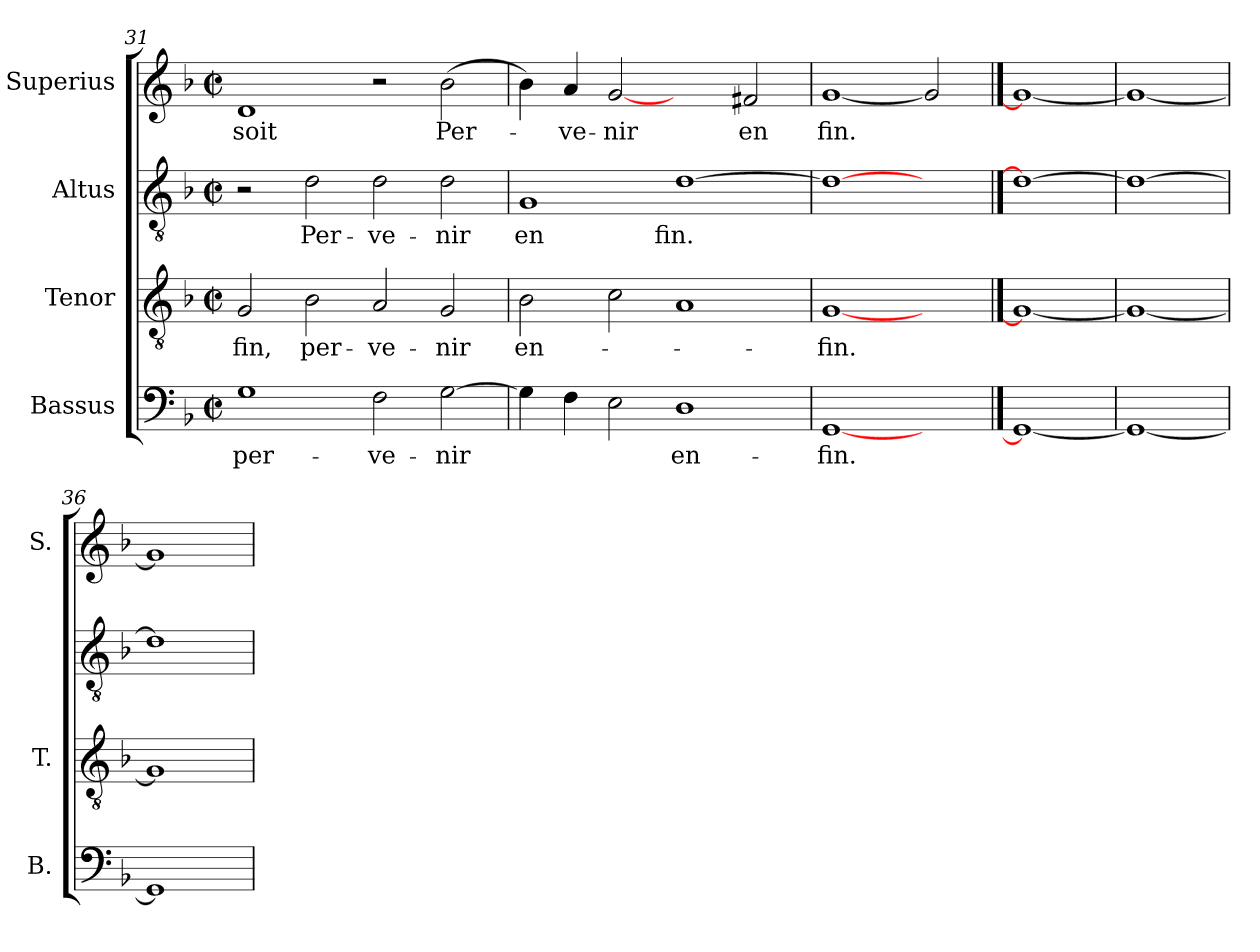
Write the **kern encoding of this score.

**kern	**text	**kern	**text	**kern	**text	**kern	**text
*part4	*part4	*part3	*part3	*part2	*part2	*part1	*part1
*staff4	*staff4	*staff3	*staff3	*staff2	*staff2	*staff1	*staff1
*I"Bassus	*	*I"Tenor	*	*I"Altus	*	*I"Superius	*
*I'B.	*	*I'T.	*	*	*	*I'S.	*
*clefF4	*	*clefGv2	*	*clefGv2	*	*clefG2	*
*	*	*ITrd7c12	*	*ITrd7c12	*	*	*
*k[b-]	*	*k[b-]	*	*k[b-]	*	*k[b-]	*
*F:	*	*F:	*	*F:	*	*F:	*
*M2/2	*	*M2/2	*	*M2/2	*	*M2/2	*
*met(c|)	*	*met(c|)	*	*met(c|)	*	*met(c|)	*
=31	=31	=31	=31	=31	=31	=31	=31
!	!LO:LY:b:color=#000000	!	!	!	!	!	!
!	!	!	!LO:LY:b:color=#000000	!	!	!	!
!	!	!	!	!	!	!	!LO:LY:b:color=#000000
1Gi	per-	2GGi/	-fin,	2r	.	1di	-soit
!	!	!	!LO:LY:b:color=#000000	!	!	!	!
!	!	!	!	!	!LO:LY:b:color=#000000	!	!
.	.	2BB-i\	per-	2Di\	Per-	.	.
!	!LO:LY:b:color=#000000	!	!	!	!	!	!
!	!	!	!LO:LY:b:color=#000000	!	!	!	!
!	!	!	!	!	!LO:LY:b:color=#000000	!	!
2Fi\	-ve-	2AAi/	-ve-	2Di\	-ve-	2r	.
!	!LO:LY:b:color=#000000	!	!	!	!	!	!
!	!	!	!LO:LY:b:color=#000000	!	!	!	!
!	!	!	!	!	!LO:LY:b:color=#000000	!	!
!	!	!	!	!	!	!	!LO:LY:b:color=#000000
[>2Gi\	-nir	2GGi/	-nir	2Di\	-nir	(2b-i\	Per-
=32	=32	=32	=32	=32	=32	=32	=32
!	!	!	!LO:LY:b:color=#000000	!	!	!	!
!	!	!	!	!	!LO:LY:b:color=#000000	!	!
4Gi\]	.	2BB-i\	en-	1GGi	en	4b-i\)	.
!	!	!	!	!	!	!	!LO:LY:b:color=#000000
4Fi\	.	.	.	.	.	4ai/	-ve-
!	!	!	!	!	!	!	!LO:LY:b:color=#000000
2Ei\	.	2Ci\	.	.	.	[2gi	-nir
!	!LO:LY:b:color=#000000	!	!	!	!	!	!
!	!	!	!	!	!LO:LY:b:color=#000000	!	!
1Di	en-	1AAi	.	[>1Di	fin.	2ryy	.
!	!	!	!	!	!	!	!LO:LY:b:color=#000000
.	.	.	.	.	.	2f#Xi/	en
=33	=33	=33	=33	=33	=33	=33	=33
!	!LO:LY:b:color=#000000	!	!	!	!	!	!
!	!	!	!LO:LY:b:color=#000000	!	!	!	!
!	!	!	!	!	!	!	!LO:LY:b:color=#000000
[1GGi	-fin.	[1GGi	-fin.	1Di_>	.	[1gi	fin.
2ryy	.	2ryy	.	2ryy	.	2gi]	.
==34	==34	==34	==34	==34	==34	==34	==34
1GGi_	.	1GGi_	.	1Di_	.	1gi_	.
=35	=35	=35	=35	=35	=35	=35	=35
1GGi_	.	1GGi_	.	1Di_	.	1gi_	.
=36	=36	=36	=36	=36	=36	=36	=36
1GGi]	.	1GGi]	.	1Di]	.	1gi]	.
=	=	=	=	=	=	=	=
*-	*-	*-	*-	*-	*-	*-	*-
